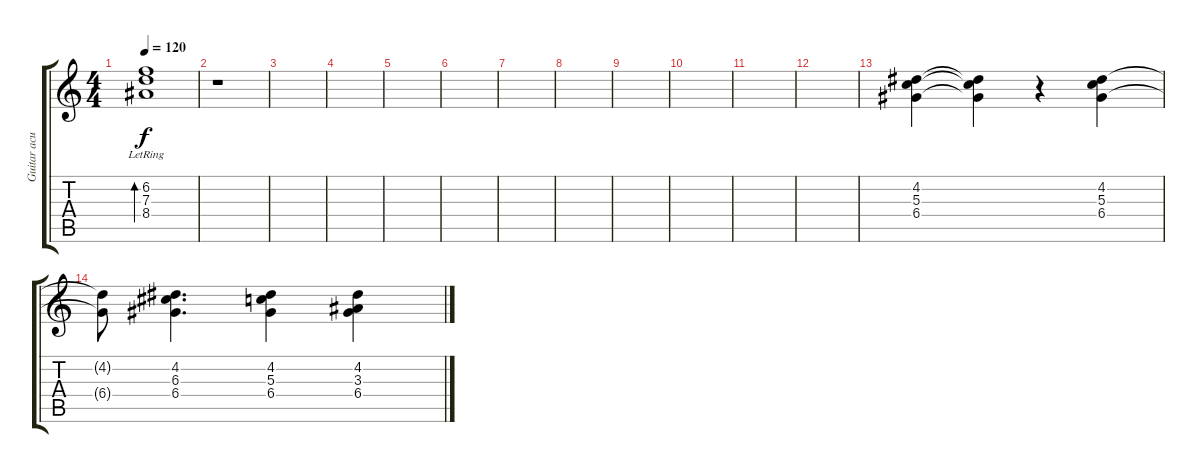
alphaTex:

\track ("Guitar acustic" "Guitar acu") {instrument acousticguitarsteel}
\staff {score tabs}
\tuning (E4 B3 G3 D3 A2 E2) {hide}
\ts (4 4)
\tempo 120
\clef g2
\ks c
(6.2{lr} 7.3{lr} 8.4{lr}).1{bd 60 dy f} |
r.1{volume 5} |
|
|
|
|
|
|
|
|
|
|
(4.2 5.3 6.4).4{volume 7} (4.2{t} 5.3{t} 6.4{t}).4 r.4 (4.2 5.3 6.4).4 |
(4.2{t} 6.4{t}).8 (4.2 6.3 6.4).4{d} (4.2 5.3 6.4).4 (4.2 3.3 6.4).4
